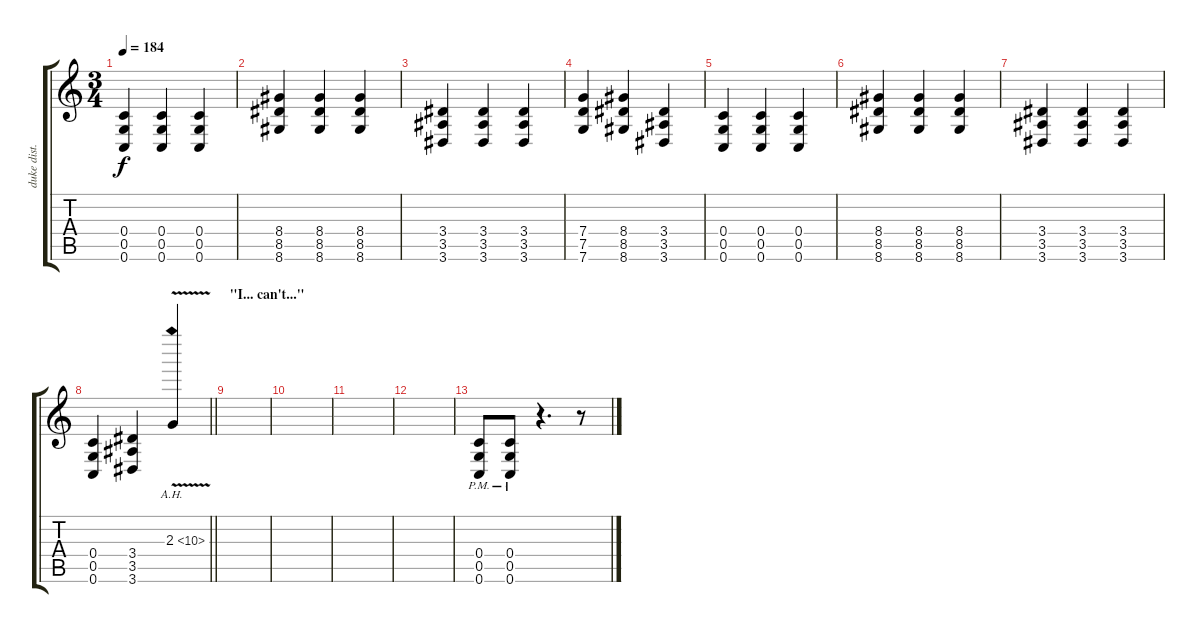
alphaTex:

\track ("duke dist." "duke dist.") {instrument overdrivenguitar}
\staff {score tabs}
\tuning (D4 A3 F3 C3 G2 C2) {hide}
\ts (3 4)
\tempo 184
\clef g2
\ks c
(0.4 0.5 0.6).4{dy f} (0.4 0.5 0.6).4 (0.4 0.5 0.6).4 |
(8.4 8.5 8.6).4 (8.4 8.5 8.6).4 (8.4 8.5 8.6).4 |
(3.4 3.5 3.6).4 (3.4 3.5 3.6).4 (3.4 3.5 3.6).4 |
(7.4 7.5 7.6).4 (8.4 8.5 8.6).4 (3.4 3.5 3.6).4 |
(0.4 0.5 0.6).4 (0.4 0.5 0.6).4 (0.4 0.5 0.6).4 |
(8.4 8.5 8.6).4 (8.4 8.5 8.6).4 (8.4 8.5 8.6).4 |
(3.4 3.5 3.6).4 (3.4 3.5 3.6).4 (3.4 3.5 3.6).4 |
\barLineRight lightlight
(0.4 0.5 0.6).4 (3.4 3.5 3.6).4 2.3{ah 8 v}.4 |
\section ("" "\"I... can't...\"")
|
|
|
|
(0.4{pm} 0.5{pm} 0.6{pm}).8 (0.4{pm} 0.5{pm} 0.6{pm}).8 r.4{d} r.8
